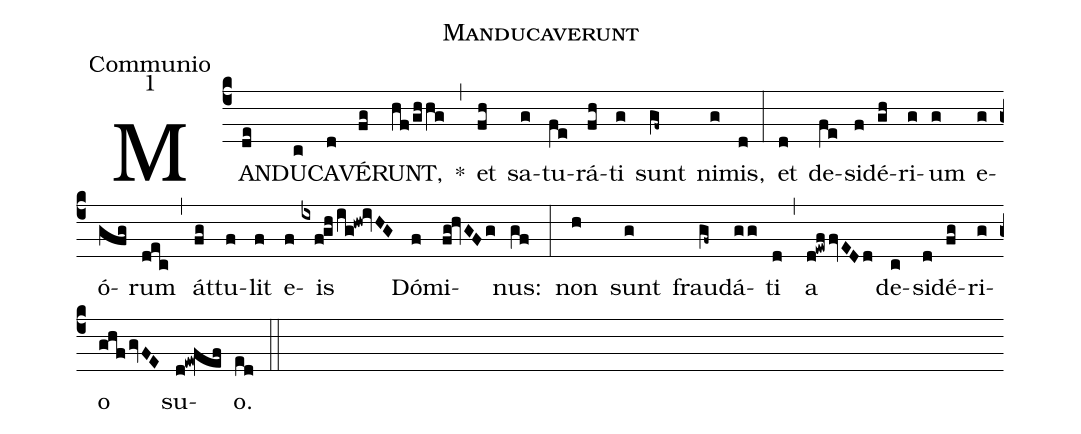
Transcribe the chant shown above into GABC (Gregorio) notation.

name:Manducaverunt;
office-part:Communio;
mode:1;
%%
(c4) MAN(de)DU(c)CA(d)VÉ(fg)RUNT,(hf/ghhg) *(,) et(fh) sa(g)tu(fe)rá(fh)ti(g) sunt(gf~) ni(g)mis,(d) (:) et(d) de(fe)si(f)dé(gh)ri(g)um(g) e(g)ó(gfg)rum(dec) (,) át(fg)tu(f)lit(f) e(f)is(ixf!gh/ig!hw!ivHG) Dó(f)mi(fg!hvGFg)nus:(gf) (:) non(h) sunt(g) frau(gf~)dá(gg)ti(d) (,) a(d!ewffvEDd) de(c)si(d)dé(fg)ri(g)o(ghfgvFE) su(d!ew!fef)o.(ed) (::)
